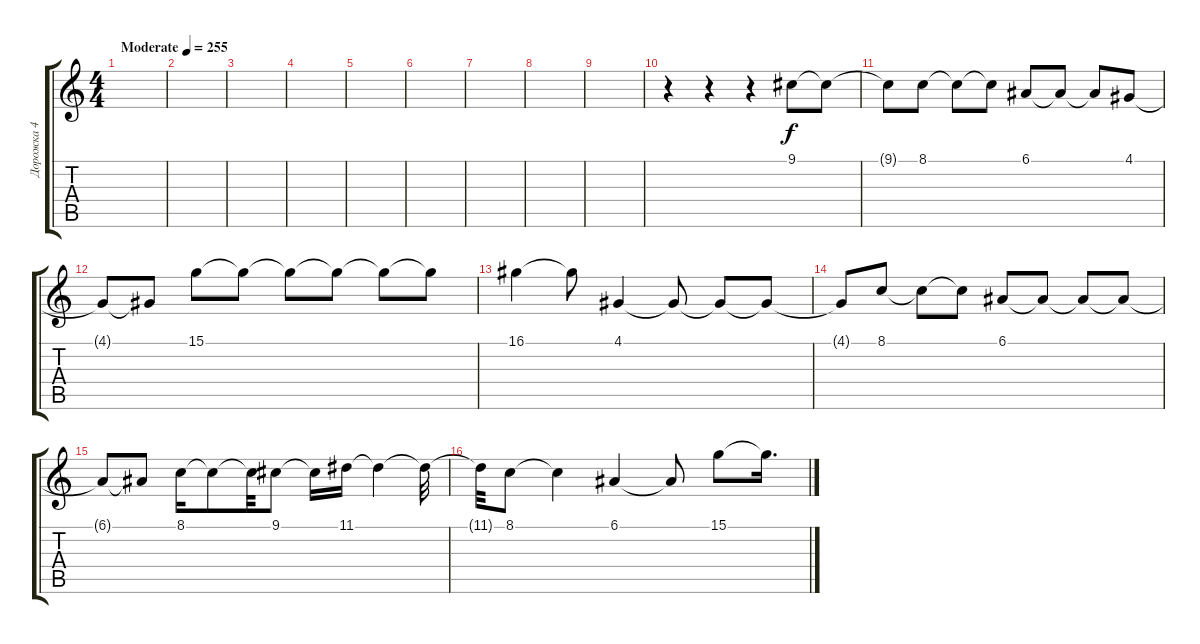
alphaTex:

\track ("Дорожка 4" "Дорожка 4") {instrument vibraphone}
\staff {score tabs}
\tuning (E4 B3 G3 D3 A2 E2) {hide}
\ts (4 4)
\tempo (255 "Moderate")
\clef g2
\ks c
|
|
|
|
|
|
|
|
|
r.4 r.4 r.4 9.1.8 9.1{t}.8 |
9.1{t}.8 8.1.8 8.1{t}.8 8.1{t}.8 6.1.8 6.1{t}.8 6.1{t}.8 4.1.8 |
4.1{t}.8 4.1{t}.8 15.1.8 15.1{t}.8 15.1{t}.8 15.1{t}.8 15.1{t}.8 15.1{t}.8 |
16.1.4 16.1{t}.8 4.1.4 4.1{t}.8 4.1{t}.8 4.1{t}.8 |
4.1{t}.8 8.1.8 8.1{t}.8 8.1{t}.8 6.1.8 6.1{t}.8 6.1{t}.8 6.1{t}.8 |
6.1{t}.8 6.1{t}.8 8.1.16 8.1{t}.8 8.1{t}.32 9.1.8 9.1{t}.16 11.1.16 11.1{t}.4 11.1{t}.32 |
11.1{t}.32 8.1.8 8.1{t}.4 6.1.4 6.1{t}.8 15.1.8 15.1{t}.16{d}
